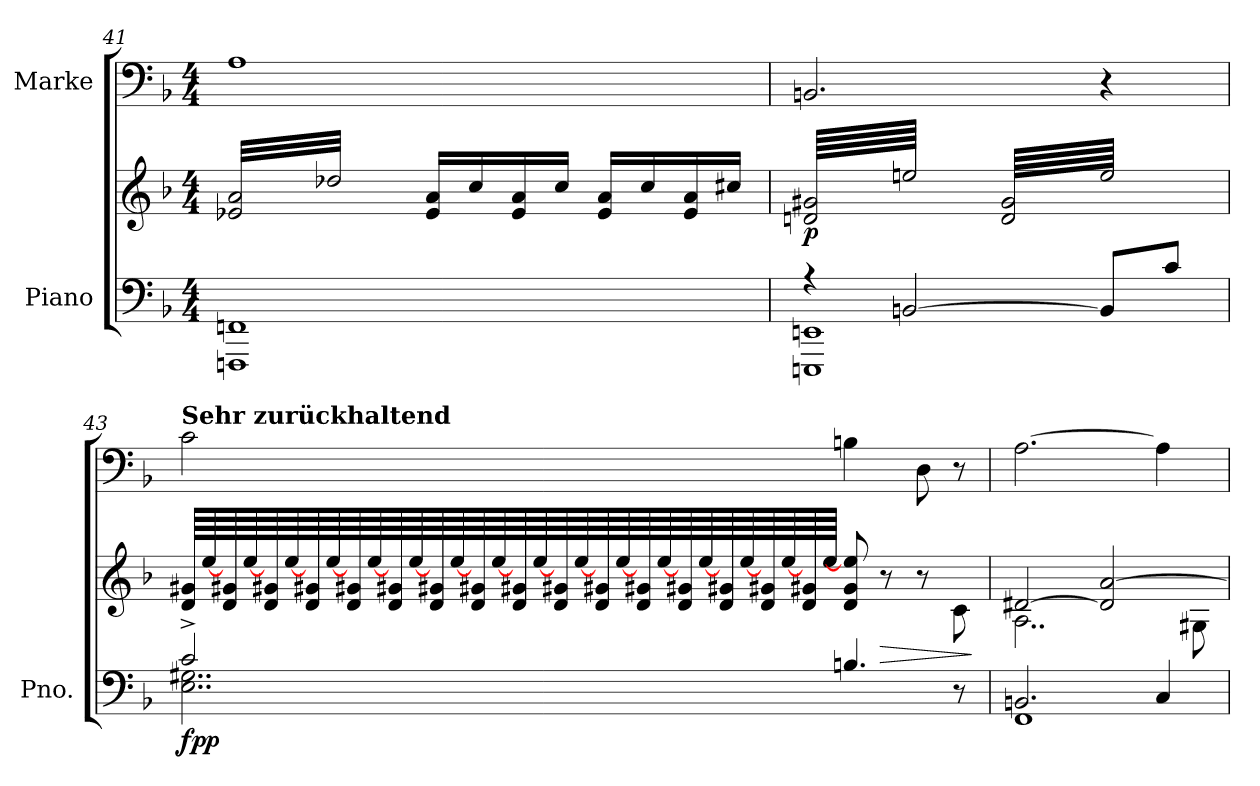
**kern	**kern	**dynam	**kern
*part2	*part2	*part2	*part1
*staff3	*staff2	*staff2/3	*staff1
*I"Piano	*	*	*I"Marke
*I'Pno.	*	*	*
!!LO:PB:g=z
*clefF4	*clefG2	*	*clefF4
*k[b-]	*k[b-]	*	*k[b-]
*M4/4	*M4/4	*	*M4/4
=41	=41	=41	=41
*	*tremolo	*	*
1FFFn 1FFn	32e-X/ 32a/LLL	.	1A
.	32dd-X\	.	.
.	32e-X/ 32a/	.	.
.	32dd-X\	.	.
.	32e-X/ 32a/	.	.
.	32dd-X\	.	.
.	32e-X/ 32a/	.	.
.	32dd-X\	.	.
.	32e-X/ 32a/	.	.
.	32dd-X\	.	.
.	32e-X/ 32a/	.	.
.	32dd-X\	.	.
.	32e-X/ 32a/	.	.
.	32dd-X\	.	.
.	32e-X/ 32a/	.	.
.	32dd-X\JJJ	.	.
*	*Xtremolo	*	*
.	16e-/ 16a/LL	.	.
.	.	.	.
.	16cc/	.	.
.	.	.	.
.	16e-/ 16a/	.	.
.	.	.	.
.	16cc/JJ	.	.
.	.	.	.
.	16e-/ 16a/LL	.	.
.	16cc/	.	.
.	16e-/ 16a/	.	.
.	16cc#X/JJ	.	.
=42	=42	=42	=42
*	*	*	*MM74
*^	*	*	*
!	!	!	!LO:DY:b	!
*	*	*tremolo	*	*
4r	1EEEn 1EEn	64dn/ 64g#X/LLLL	p	2.BBn/
.	.	64een\	.	.
.	.	64dn/ 64g#X/	.	.
.	.	64een\	.	.
.	.	64dn/ 64g#X/	.	.
.	.	64een\	.	.
.	.	64dn/ 64g#X/	.	.
.	.	64een\	.	.
.	.	64dn/ 64g#X/	.	.
.	.	64een\	.	.
.	.	64dn/ 64g#X/	.	.
.	.	64een\	.	.
.	.	64dn/ 64g#X/	.	.
.	.	64een\	.	.
.	.	64dn/ 64g#X/	.	.
.	.	64een\	.	.
[2BBn/	.	64dn/ 64g#X/	.	.
.	.	64een\	.	.
.	.	64dn/ 64g#X/	.	.
.	.	64een\	.	.
.	.	64dn/ 64g#X/	.	.
.	.	64een\	.	.
.	.	64dn/ 64g#X/	.	.
.	.	64een\	.	.
.	.	64dn/ 64g#X/	.	.
.	.	64een\	.	.
.	.	64dn/ 64g#X/	.	.
.	.	64een\	.	.
.	.	64dn/ 64g#X/	.	.
.	.	64een\	.	.
.	.	64dn/ 64g#X/	.	.
.	.	64een\JJJJ	.	.
!	!	!	!LO:DY:b	!
!	!	!	!LO:DY:n=1:b	!
.	.	64d/ 64g#/LLLL	other-dynamics p	.
.	.	64ee\	.	.
.	.	64d/ 64g#/	.	.
.	.	64ee\	.	.
.	.	64d/ 64g#/	.	.
.	.	64ee\	.	.
.	.	64d/ 64g#/	.	.
.	.	64ee\	.	.
.	.	64d/ 64g#/	.	.
.	.	64ee\	.	.
.	.	64d/ 64g#/	.	.
.	.	64ee\	.	.
.	.	64d/ 64g#/	.	.
.	.	64ee\	.	.
.	.	64d/ 64g#/	.	.
.	.	64ee\	.	.
8BB/L]	.	64d/ 64g#/	.	4r
.	.	64ee\	.	.
.	.	64d/ 64g#/	.	.
.	.	64ee\	.	.
.	.	64d/ 64g#/	.	.
.	.	64ee\	.	.
.	.	64d/ 64g#/	.	.
.	.	64ee\	.	.
8c\J	.	64d/ 64g#/	.	.
.	.	64ee\	.	.
.	.	64d/ 64g#/	.	.
.	.	64ee\	.	.
.	.	64d/ 64g#/	.	.
.	.	64ee\	.	.
.	.	64d/ 64g#/	.	.
.	.	64ee\JJJJ	.	.
=43	=43	=43	=43	=43
*	*	*	*	*MM48
!	!	!	!	!LO:TX:a:B:t=Sehr zurückhaltend
!	!	!	!LO:DY:b=2	!
!	!	!	!LO:DY:n=1:b	!
2c^/	2..E\ 2..G#X\	64d/ 64g#X/LLLL	f pp	2c\
.	.	[64ee\	.	.
.	.	64d/ 64g#X/	.	.
.	.	[64ee\	.	.
.	.	64d/ 64g#X/	.	.
.	.	[64ee\	.	.
.	.	64d/ 64g#X/	.	.
.	.	[64ee\	.	.
.	.	64d/ 64g#X/	.	.
.	.	[64ee\	.	.
.	.	64d/ 64g#X/	.	.
.	.	[64ee\	.	.
.	.	64d/ 64g#X/	.	.
.	.	[64ee\	.	.
.	.	64d/ 64g#X/	.	.
.	.	[64ee\	.	.
.	.	64d/ 64g#X/	.	.
.	.	[64ee\	.	.
.	.	64d/ 64g#X/	.	.
.	.	[64ee\	.	.
.	.	64d/ 64g#X/	.	.
.	.	[64ee\	.	.
.	.	64d/ 64g#X/	.	.
.	.	[64ee\	.	.
.	.	64d/ 64g#X/	.	.
.	.	[64ee\	.	.
.	.	64d/ 64g#X/	.	.
.	.	[64ee\	.	.
.	.	64d/ 64g#X/	.	.
.	.	[64ee\	.	.
.	.	64d/ 64g#X/	.	.
.	.	64ee\JJJJ	.	.
*	*	*Xtremolo	*	*
4.Bn/	.	8d/ 8g#/ 8ee/]	.	4Bn\
.	.	.	.	.
.	.	.	.	.
.	.	.	.	.
.	.	.	.	.
.	.	.	.	.
.	.	.	.	.
.	.	.	.	.
!	!	!	!LO:HP:b	!
.	.	8r	>	.
.	.	.	.	.
.	.	.	.	.
.	.	.	.	.
.	.	.	.	.
.	.	.	.	.
.	.	.	.	.
.	.	.	.	.
.	.	8r	.	8D\
8r	8ryy	(8c\	.	8r
*v	*v	*	*	*
.	.	]	.
=44	=44	=44	=44
*^	*^	*	*
!	!	!	!	!LO:DY:b	!
!	!	!	!	!LO:DY:n=1:b	!
2.BBn/	1FF	[2d#X/	2..A\	other-dynamics p	[2.A\
.	.	2d#/] [2a/	.	.	.
4C/	.	.	.	.	4A\]
.	.	.	8G#X\	.	.
*v	*v	*	*	*	*
*	*v	*v	*	*
=	=	=	=
*-	*-	*-	*-
